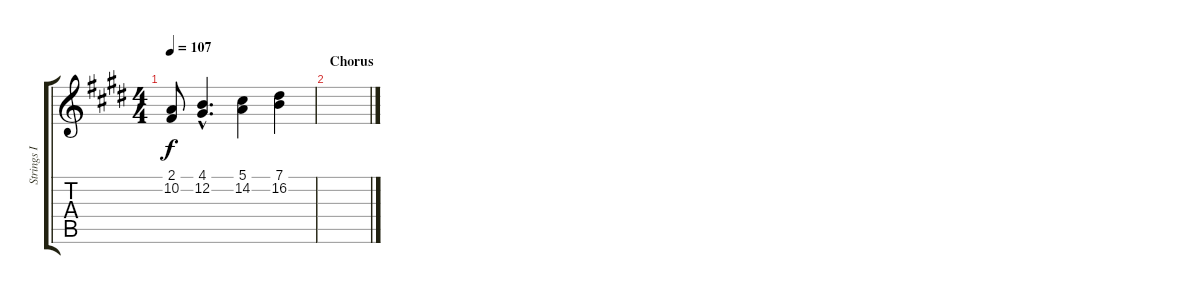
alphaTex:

\track ("Strings I" "Strings I") {instrument stringensemble1}
\staff {score tabs}
\tuning (E4 B3 G3 D3 A2 E2) {hide}
\ts (4 4)
\tempo 107
\clef g2
\ks c#minor
(2.1{t} 10.2{t}).8{dy f} (4.1{hac} 12.2{hac}).4{d} (5.1 14.2).4 (7.1 16.2).4 |
\section ("" "Chorus")
